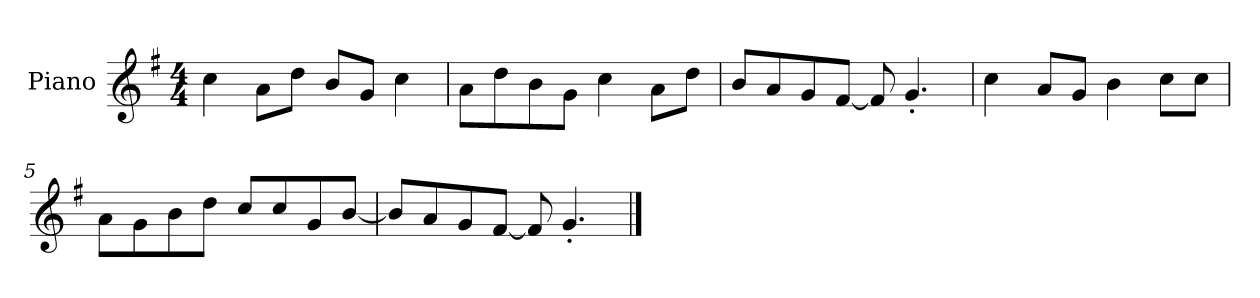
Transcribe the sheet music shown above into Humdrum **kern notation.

**kern
*part1
*staff1
*I"Piano
*I'P-no
*clefG2
*k[f#]
*M4/4
*MM90
=1
4cc\
8a\L
8dd\J
8b/L
8g/J
4cc\
=2
8a\L
8dd\
8b\
8g\J
4cc\
8a\L
8dd\J
=3
8b/L
8a/
8g/
[8f#/J
8f#/]
4.g'/
=4
4cc\
8a/L
8g/J
4b\
8cc\L
8cc\J
=5
8a\L
8g\
8b\
8dd\J
8cc/L
8cc/
8g/
[8b/J
!!LO:LB:g=z
=6
8b/L]
8a/
8g/
[8f#/J
8f#/]
4.g'/
==
*-
